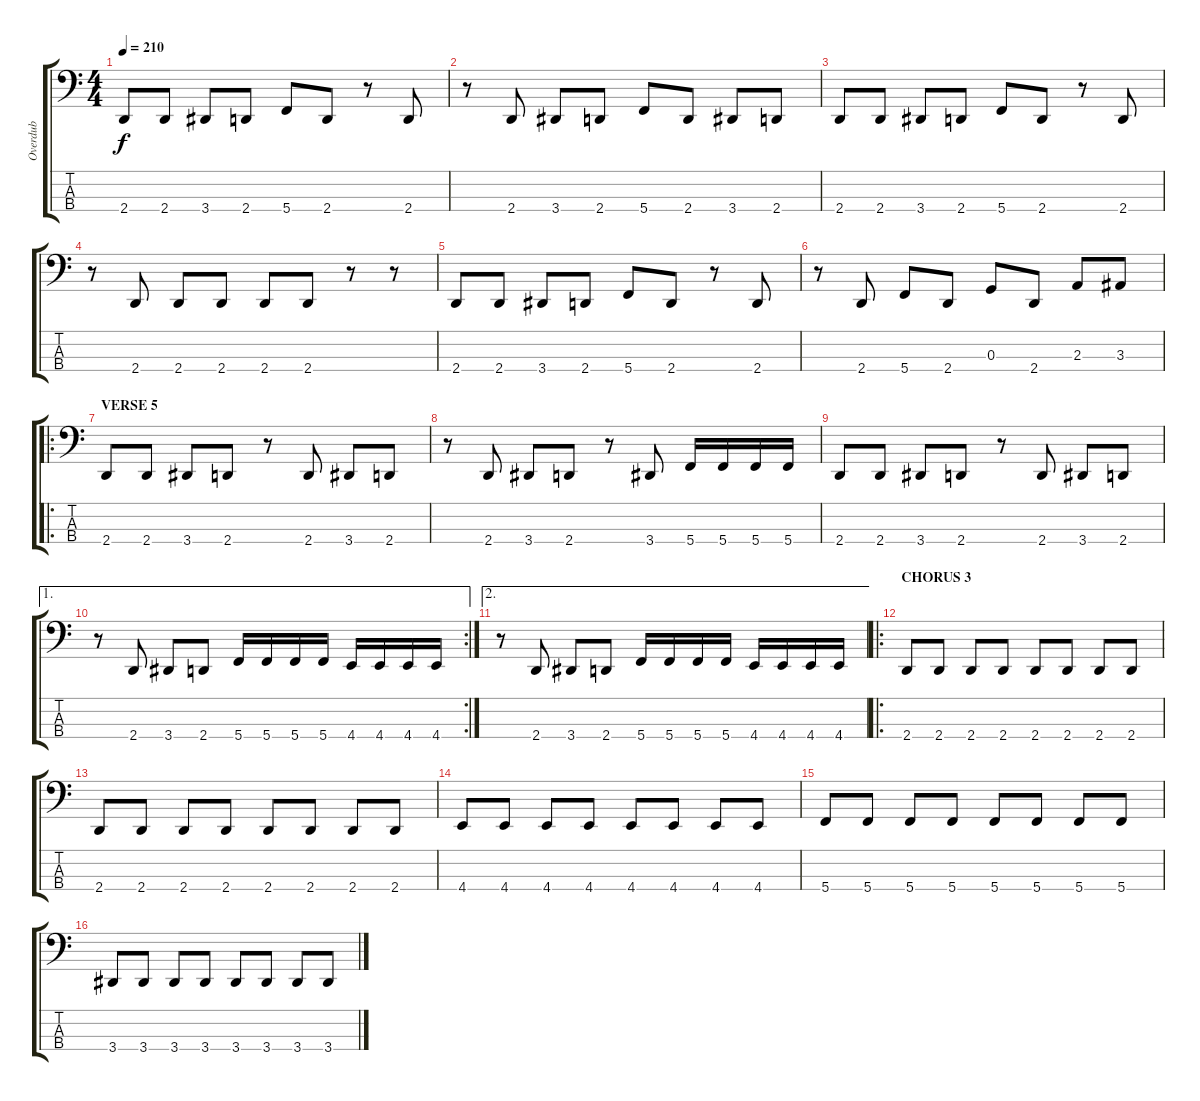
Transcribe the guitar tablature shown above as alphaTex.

\track ("Overdub" "Overdub") {instrument electricbasspick}
\staff {score tabs}
\tuning (F2 C2 G1 C1) {hide}
\ts (4 4)
\tempo 210
\clef f4
\ks c
2.4.8{dy f} 2.4.8 3.4.8 2.4.8 5.4.8 2.4.8 r.8 2.4.8 |
r.8 2.4.8 3.4.8 2.4.8 5.4.8 2.4.8 3.4.8 2.4.8 |
2.4.8 2.4.8 3.4.8 2.4.8 5.4.8 2.4.8 r.8 2.4.8 |
r.8 2.4.8 2.4.8 2.4.8 2.4.8 2.4.8 r.8 r.8 |
2.4.8 2.4.8 3.4.8 2.4.8 5.4.8 2.4.8 r.8 2.4.8 |
r.8 2.4.8 5.4.8 2.4.8 0.3.8 2.4.8 2.3.8 3.3.8 |
\ro
\section ("" "VERSE 5")
2.4.8 2.4.8 3.4.8 2.4.8 r.8 2.4.8 3.4.8 2.4.8 |
r.8 2.4.8 3.4.8 2.4.8 r.8 3.4.8 5.4.16 5.4.16 5.4.16 5.4.16 |
2.4.8 2.4.8 3.4.8 2.4.8 r.8 2.4.8 3.4.8 2.4.8 |
\ae 1
\rc 2
r.8 2.4.8 3.4.8 2.4.8 5.4.16 5.4.16 5.4.16 5.4.16 4.4.16 4.4.16 4.4.16 4.4.16 |
\ae 2
r.8 2.4.8 3.4.8 2.4.8 5.4.16 5.4.16 5.4.16 5.4.16 4.4.16 4.4.16 4.4.16 4.4.16 |
\ro
\section ("" "CHORUS 3")
2.4.8 2.4.8 2.4.8 2.4.8 2.4.8 2.4.8 2.4.8 2.4.8 |
2.4.8 2.4.8 2.4.8 2.4.8 2.4.8 2.4.8 2.4.8 2.4.8 |
4.4.8 4.4.8 4.4.8 4.4.8 4.4.8 4.4.8 4.4.8 4.4.8 |
5.4.8 5.4.8 5.4.8 5.4.8 5.4.8 5.4.8 5.4.8 5.4.8 |
3.4.8 3.4.8 3.4.8 3.4.8 3.4.8 3.4.8 3.4.8 3.4.8
